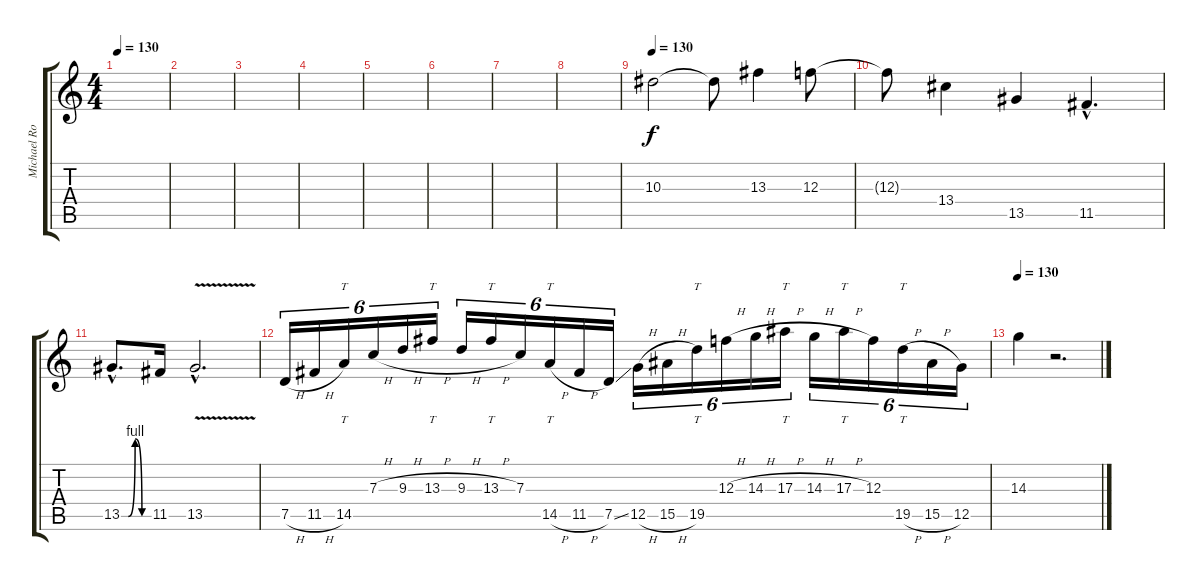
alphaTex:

\track ("Michael Romeo - Guitare solo" "Michael Ro") {instrument distortionguitar}
\staff {score tabs}
\tuning (D4 A3 F3 C3 G2 D2) {hide}
\ts (4 4)
\tempo 130
\clef g2
\ks c
|
|
|
|
|
|
|
|
\tempo 130
10.3.2 10.3{t}.8 13.3.4 12.3.8 |
12.3{t}.8 13.4.4 13.5.4 11.5{hac}.4{d} |
13.5{be (custom 0 0 15 0 30 4 45 0 60 0) hac}.8{d} 11.5.16 13.5{v hac}.2{d} |
7.5{h}.16{tu (6 4)} 11.5{h}.16{tu (6 4)} 14.5.16{tt tu (6 4)} 7.3{h}.16{tu (6 4)} 9.3{h}.16{tu (6 4)} 13.3{h}.16{tt tu (6 4)} 9.3{h}.16{tu (6 4)} 13.3{h}.16{tt tu (6 4)} 7.3.16{tu (6 4)} 14.5{h}.16{tt tu (6 4)} 11.5{h}.16{tu (6 4)} 7.5{ss}.16{tu (6 4)} 12.5{h}.16{tu (6 4)} 15.5{h}.16{tu (6 4)} 19.5.16{tt tu (6 4)} 12.3{h}.16{tu (6 4)} 14.3{h}.16{tu (6 4)} 17.3{h}.16{tt tu (6 4)} 14.3{h}.16{tu (6 4)} 17.3{h}.16{tt tu (6 4)} 12.3.16{tu (6 4)} 19.5{h}.16{tt tu (6 4)} 15.5{h}.16{tu (6 4)} 12.5.16{tu (6 4)} |
\tempo 130
14.3.4 r.2{d}
